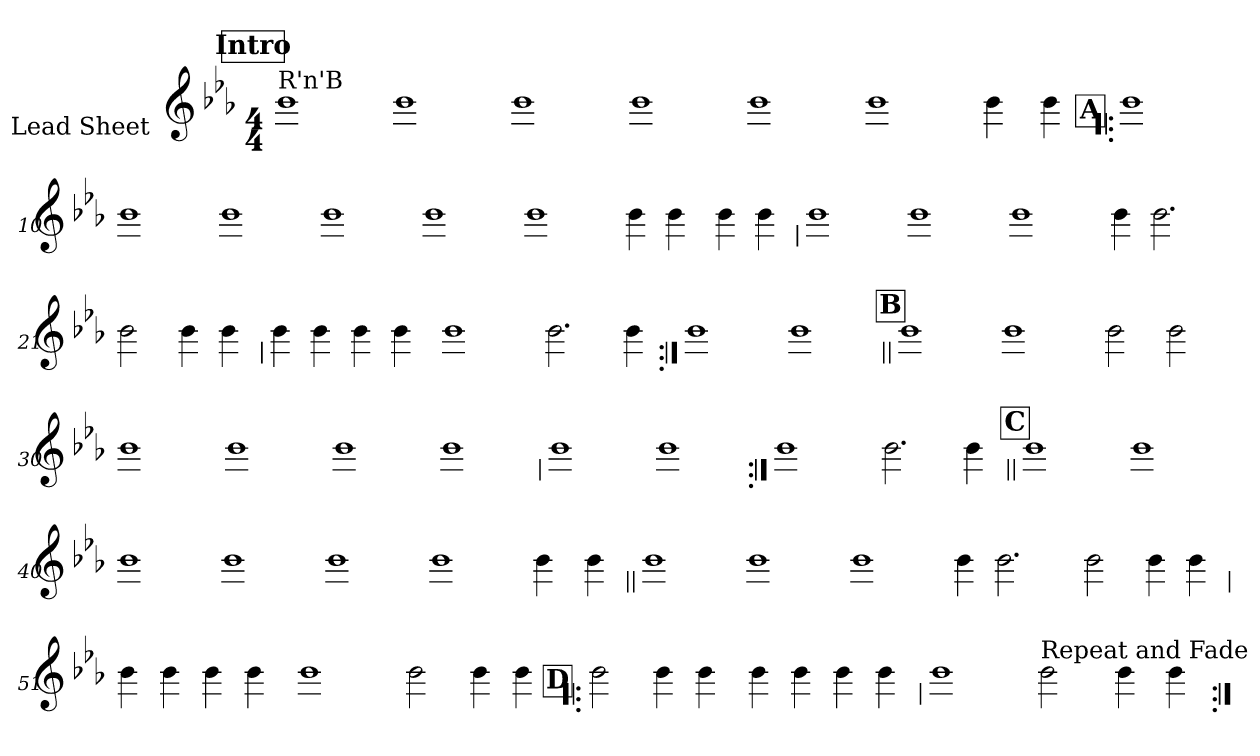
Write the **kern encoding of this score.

**kern
*part1
*staff1
*I"Lead Sheet
*stria0
*clefG2
*k[b-e-a-]
*E-:
*M4/4
*MM89
!!LO:REH:place=s1:a:t=Intro
=1||
!LO:TX:a:t=R'n'B
1b-
=2-
1b-
=3-
1b-
=4-
1b-
=5-
1b-
=6-
1b-
=7-
4b-
=8-
4b-
!!LO:LB:g=z
!!LO:REH:place=s1:a:t=A
=9!|:
1b-
=10-
1b-
=11-
1b-
=12-
1b-
=13-
1b-
=14-
1b-
=15-
4b-
4b-
=16-
4b-
4b-
!!LO:LB:g=z
=17
1b-
=18-
1b-
=19-
1b-
=20-
4b-
2.b-
=21-
2b-
4b-
4b-
!!LO:LB:g=z
=22
4b-
4b-
4b-
4b-
=23-
1b-
=24-
2.b-
4b-
!!LO:LB:g=z
=25:|!
1b-
=26-
1b-
!!LO:LB:g=z
!!LO:REH:place=s1:a:t=B
=27||
1b-
=28-
1b-
=29-
2b-
2b-
=30-
1b-
=31-
1b-
=32-
1b-
=33-
1b-
!!LO:LB:g=z
=34
1b-
=35-
1b-
=36:|!
1b-
=37-
2.b-
4b-
!!LO:LB:g=z
!!LO:REH:place=s1:a:t=C
=38||
1b-
=39-
1b-
=40-
1b-
=41-
1b-
=42-
1b-
=43-
1b-
=44-
4b-
=45-
4b-
!!LO:LB:g=z
=46||
1b-
=47-
1b-
=48-
1b-
=49-
4b-
2.b-
=50-
2b-
4b-
4b-
!!LO:LB:g=z
=51
4b-
4b-
4b-
4b-
=52-
1b-
=53-
2b-
4b-
4b-
!!LO:LB:g=z
!!LO:REH:place=s1:a:t=D
=54!|:
2b-
4b-
4b-
=55-
4b-
4b-
4b-
4b-
!!LO:LB:g=z
=56
1b-
=57-
!LO:TX:a:t=Repeat and Fade
2b-
4b-
4b-
=:|!
*-
